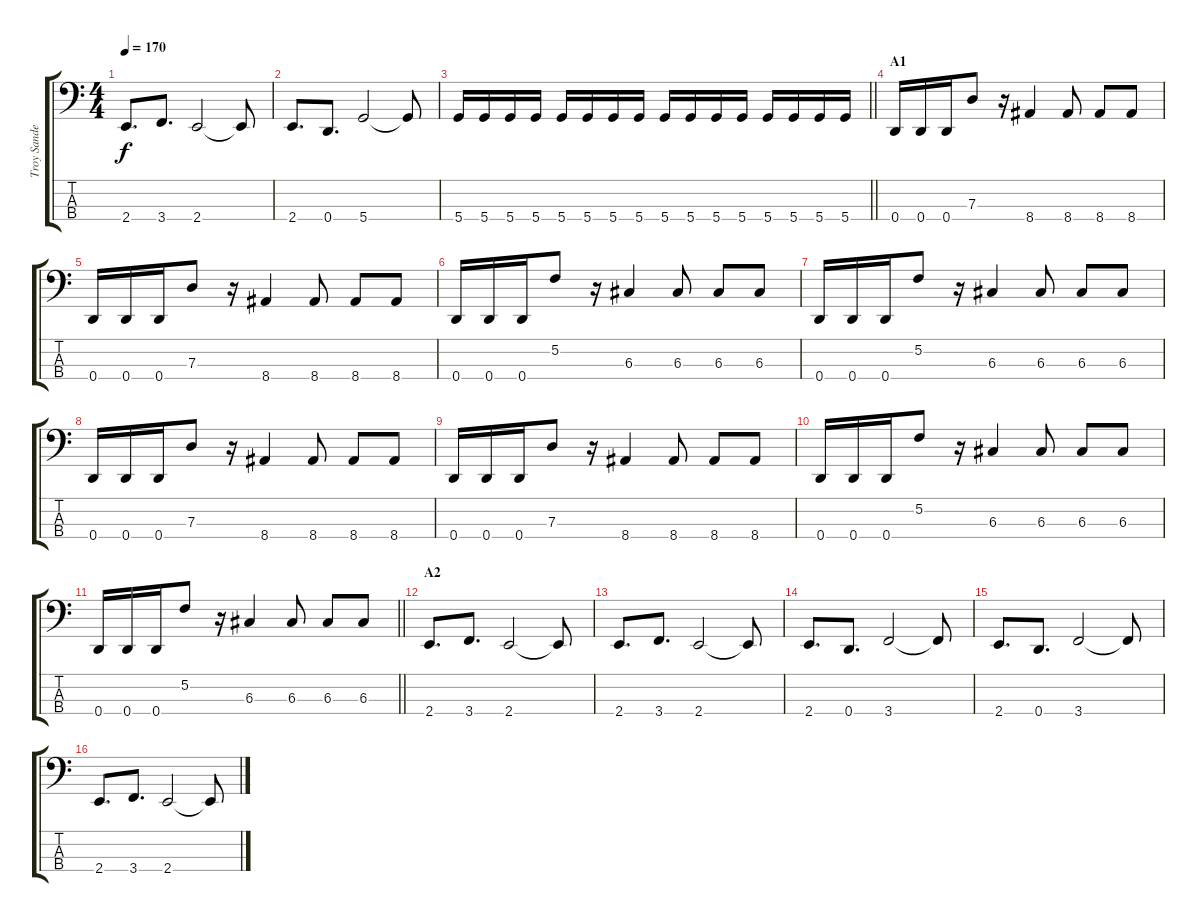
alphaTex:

\track ("Troy Sanders" "Troy Sande") {instrument electricbassfinger}
\staff {score tabs}
\tuning (F2 C2 G1 D1) {hide}
\ts (4 4)
\tempo 170
\clef f4
\ks c
2.4.8{d dy f} 3.4.8{d} 2.4.2 2.4{t}.8 |
2.4.8{d} 0.4.8{d} 5.4.2 5.4{t}.8 |
\barLineRight lightlight
5.4.16 5.4.16 5.4.16 5.4.16 5.4.16 5.4.16 5.4.16 5.4.16 5.4.16 5.4.16 5.4.16 5.4.16 5.4.16 5.4.16 5.4.16 5.4.16 |
\section ("" "A1")
0.4.16 0.4.16 0.4.16 7.3.8 r.16 8.4.4 8.4.8 8.4.8 8.4.8 |
0.4.16 0.4.16 0.4.16 7.3.8 r.16 8.4.4 8.4.8 8.4.8 8.4.8 |
0.4.16 0.4.16 0.4.16 5.2.8 r.16 6.3.4 6.3.8 6.3.8 6.3.8 |
0.4.16 0.4.16 0.4.16 5.2.8 r.16 6.3.4 6.3.8 6.3.8 6.3.8 |
0.4.16 0.4.16 0.4.16 7.3.8 r.16 8.4.4 8.4.8 8.4.8 8.4.8 |
0.4.16 0.4.16 0.4.16 7.3.8 r.16 8.4.4 8.4.8 8.4.8 8.4.8 |
0.4.16 0.4.16 0.4.16 5.2.8 r.16 6.3.4 6.3.8 6.3.8 6.3.8 |
\barLineRight lightlight
0.4.16 0.4.16 0.4.16 5.2.8 r.16 6.3.4 6.3.8 6.3.8 6.3.8 |
\section ("" "A2")
2.4.8{d} 3.4.8{d} 2.4.2 2.4{t}.8 |
2.4.8{d} 3.4.8{d} 2.4.2 2.4{t}.8 |
2.4.8{d} 0.4.8{d} 3.4.2 3.4{t}.8 |
2.4.8{d} 0.4.8{d} 3.4.2 3.4{t}.8 |
2.4.8{d} 3.4.8{d} 2.4.2 2.4{t}.8
